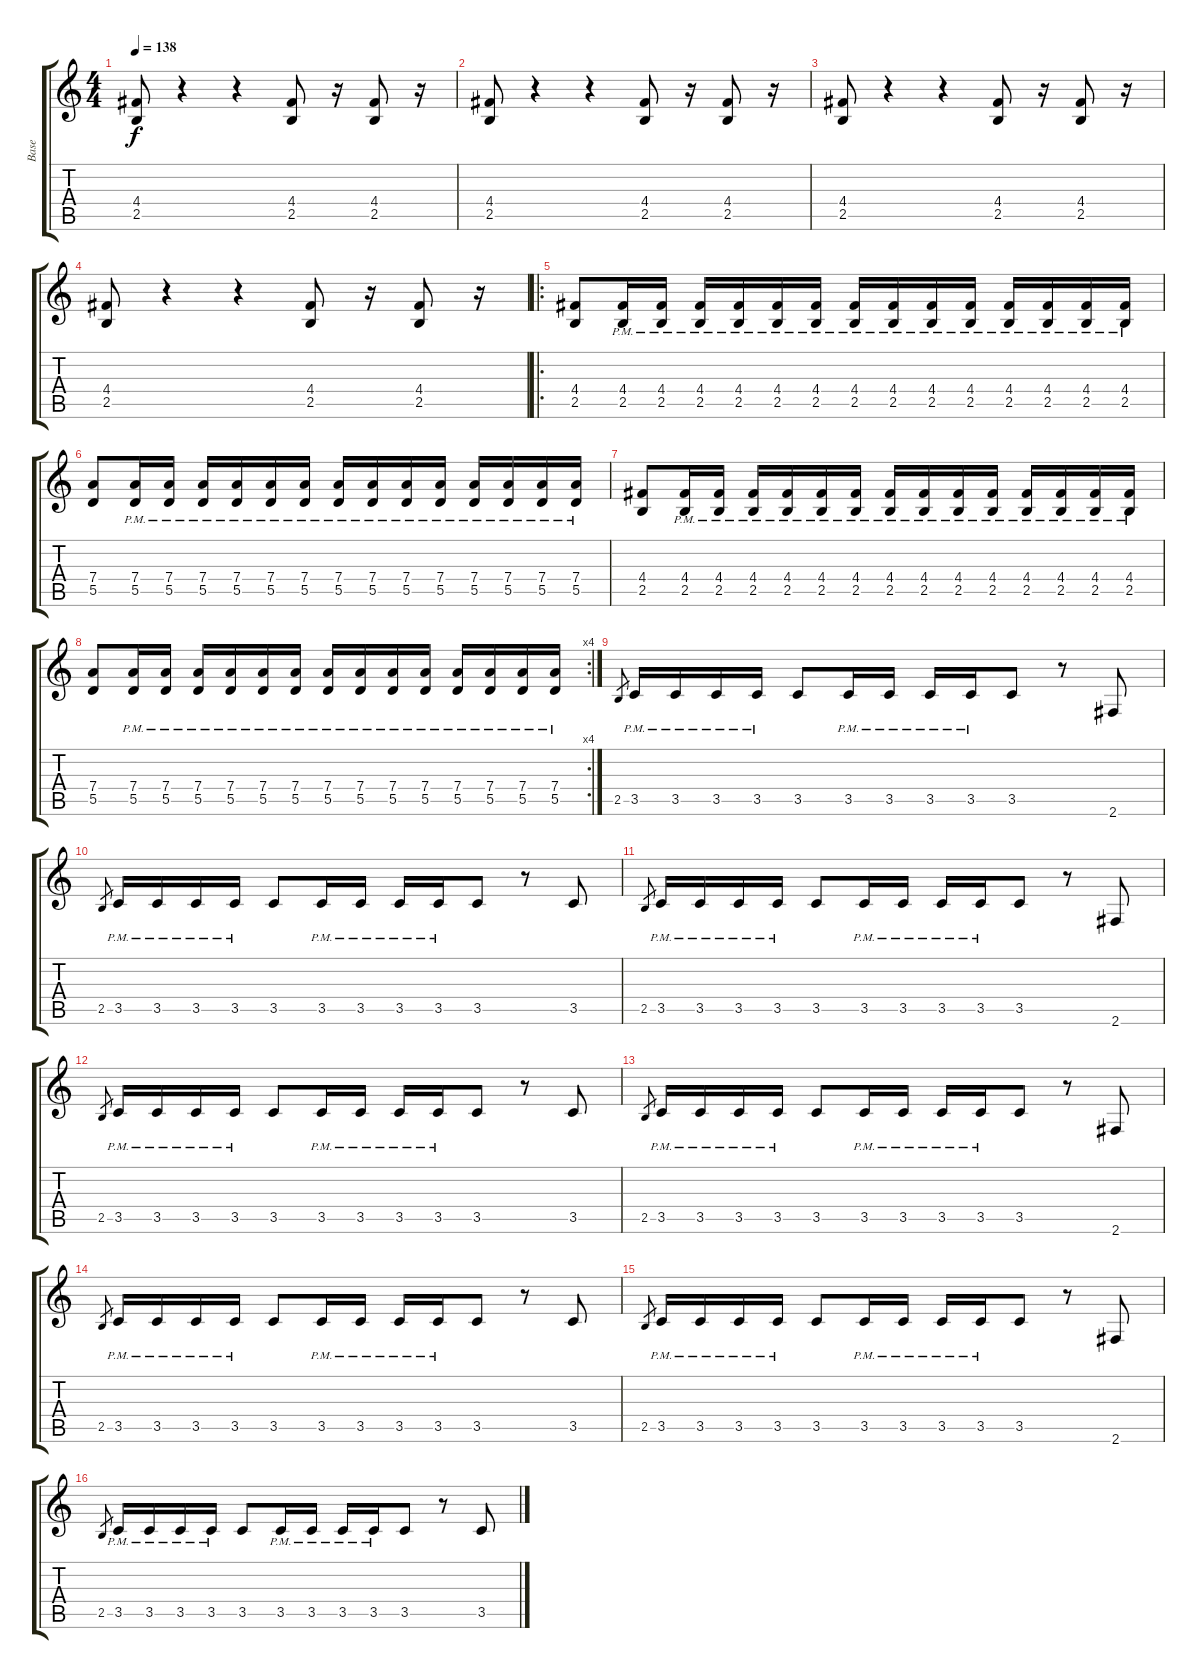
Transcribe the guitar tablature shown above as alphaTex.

\track ("Base" "Base") {instrument distortionguitar}
\staff {score tabs}
\tuning (E4 B3 G3 D3 A2 E2) {hide}
\ts (4 4)
\tempo 138
\clef g2
\ks c
(4.4 2.5).8{dy f} r.4 r.4 (4.4 2.5).8 r.16 (4.4 2.5).8 r.16 |
(4.4 2.5).8 r.4 r.4 (4.4 2.5).8 r.16 (4.4 2.5).8 r.16 |
(4.4 2.5).8 r.4 r.4 (4.4 2.5).8 r.16 (4.4 2.5).8 r.16 |
(4.4 2.5).8 r.4 r.4 (4.4 2.5).8 r.16 (4.4 2.5).8 r.16 |
\ro
(4.4 2.5).8 (4.4 2.5{pm}).16 (4.4 2.5{pm}).16 (4.4 2.5{pm}).16 (4.4 2.5{pm}).16 (4.4 2.5{pm}).16 (4.4 2.5{pm}).16 (4.4 2.5{pm}).16 (4.4 2.5{pm}).16 (4.4 2.5{pm}).16 (4.4 2.5{pm}).16 (4.4 2.5{pm}).16 (4.4 2.5{pm}).16 (4.4 2.5{pm}).16 (4.4 2.5{pm}).16 |
(7.4 5.5).8 (7.4{pm} 5.5{pm}).16 (7.4{pm} 5.5{pm}).16 (7.4{pm} 5.5{pm}).16 (7.4{pm} 5.5{pm}).16 (7.4{pm} 5.5{pm}).16 (7.4{pm} 5.5{pm}).16 (7.4{pm} 5.5{pm}).16 (7.4{pm} 5.5{pm}).16 (7.4{pm} 5.5{pm}).16 (7.4{pm} 5.5{pm}).16 (7.4{pm} 5.5{pm}).16 (7.4{pm} 5.5{pm}).16 (7.4{pm} 5.5{pm}).16 (7.4{pm} 5.5{pm}).16 |
(4.4 2.5).8 (4.4 2.5{pm}).16 (4.4 2.5{pm}).16 (4.4 2.5{pm}).16 (4.4 2.5{pm}).16 (4.4 2.5{pm}).16 (4.4 2.5{pm}).16 (4.4 2.5{pm}).16 (4.4 2.5{pm}).16 (4.4 2.5{pm}).16 (4.4 2.5{pm}).16 (4.4 2.5{pm}).16 (4.4 2.5{pm}).16 (4.4 2.5{pm}).16 (4.4 2.5{pm}).16 |
\rc 4
(7.4 5.5).8 (7.4{pm} 5.5{pm}).16 (7.4{pm} 5.5{pm}).16 (7.4{pm} 5.5{pm}).16 (7.4{pm} 5.5{pm}).16 (7.4{pm} 5.5{pm}).16 (7.4{pm} 5.5{pm}).16 (7.4{pm} 5.5{pm}).16 (7.4{pm} 5.5{pm}).16 (7.4{pm} 5.5{pm}).16 (7.4{pm} 5.5{pm}).16 (7.4{pm} 5.5{pm}).16 (7.4{pm} 5.5{pm}).16 (7.4{pm} 5.5{pm}).16 (7.4{pm} 5.5{pm}).16 |
2.5.8{gr} 3.5{pm}.16 3.5{pm}.16 3.5{pm}.16 3.5{pm}.16 3.5.8 3.5{pm}.16 3.5{pm}.16 3.5{pm}.16 3.5{pm}.16 3.5.8 r.8 2.6.8 |
2.5.8{gr} 3.5{pm}.16 3.5{pm}.16 3.5{pm}.16 3.5{pm}.16 3.5.8 3.5{pm}.16 3.5{pm}.16 3.5{pm}.16 3.5{pm}.16 3.5.8 r.8 3.5.8 |
2.5.8{gr} 3.5{pm}.16 3.5{pm}.16 3.5{pm}.16 3.5{pm}.16 3.5.8 3.5{pm}.16 3.5{pm}.16 3.5{pm}.16 3.5{pm}.16 3.5.8 r.8 2.6.8 |
2.5.8{gr} 3.5{pm}.16 3.5{pm}.16 3.5{pm}.16 3.5{pm}.16 3.5.8 3.5{pm}.16 3.5{pm}.16 3.5{pm}.16 3.5{pm}.16 3.5.8 r.8 3.5.8 |
2.5.8{gr} 3.5{pm}.16 3.5{pm}.16 3.5{pm}.16 3.5{pm}.16 3.5.8 3.5{pm}.16 3.5{pm}.16 3.5{pm}.16 3.5{pm}.16 3.5.8 r.8 2.6.8 |
2.5.8{gr} 3.5{pm}.16 3.5{pm}.16 3.5{pm}.16 3.5{pm}.16 3.5.8 3.5{pm}.16 3.5{pm}.16 3.5{pm}.16 3.5{pm}.16 3.5.8 r.8 3.5.8 |
2.5.8{gr} 3.5{pm}.16 3.5{pm}.16 3.5{pm}.16 3.5{pm}.16 3.5.8 3.5{pm}.16 3.5{pm}.16 3.5{pm}.16 3.5{pm}.16 3.5.8 r.8 2.6.8 |
2.5.8{gr} 3.5{pm}.16 3.5{pm}.16 3.5{pm}.16 3.5{pm}.16 3.5.8 3.5{pm}.16 3.5{pm}.16 3.5{pm}.16 3.5{pm}.16 3.5.8 r.8 3.5.8
